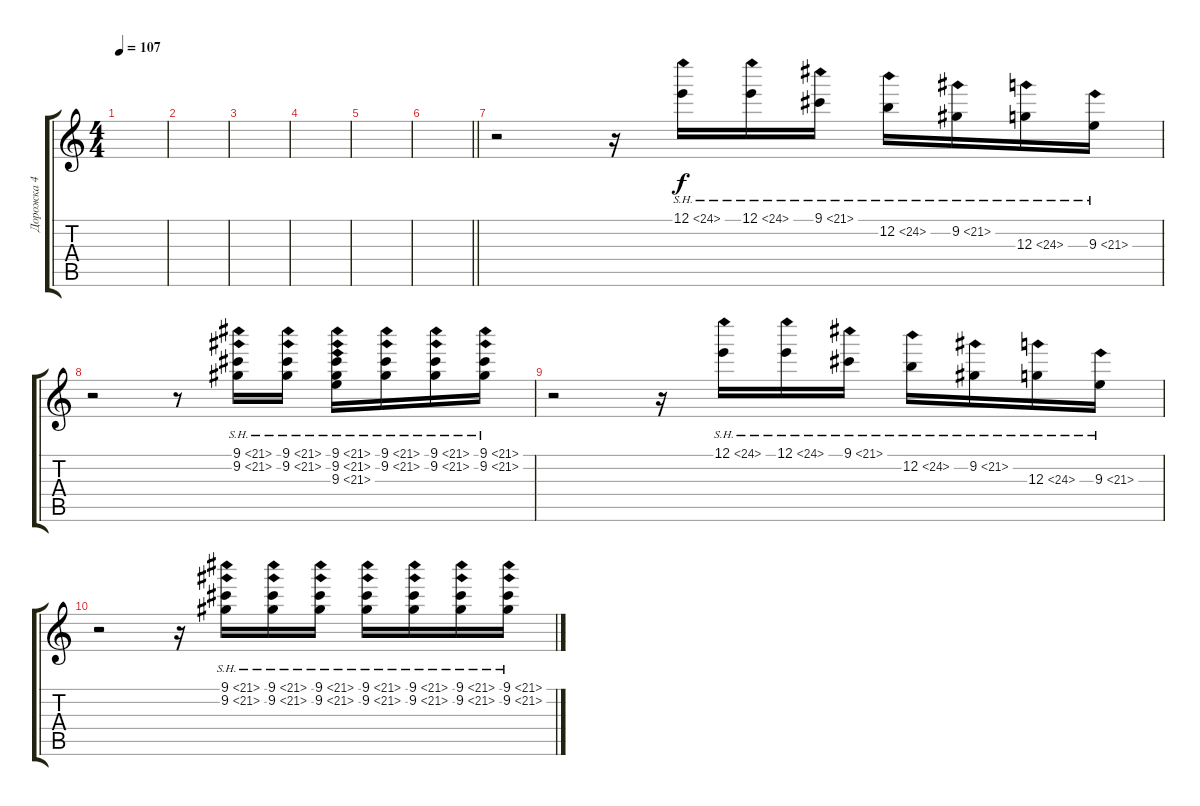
\track ("Дорожка 4" "Дорожка 4") {instrument distortionguitar}
\staff {score tabs}
\tuning (E4 B3 G3 Bb2 F2 C2) {hide}
\ts (4 4)
\tempo 107
\clef g2
\ks c
|
|
|
|
|
\barLineRight lightlight
|
r.2 r.16 12.1{sh 12}.16 12.1{sh 12}.16 9.1{sh 12}.16 12.2{sh 12}.16 9.2{sh 12}.16 12.3{sh 12}.16 9.3{sh 12}.16 |
r.2 r.8 (9.1{sh 12} 9.2{sh 12}).16 (9.1{sh 12} 9.2{sh 12}).16 (9.1{sh 12} 9.2{sh 12} 9.3{sh 12}).16 (9.1{sh 12} 9.2{sh 12}).16 (9.1{sh 12} 9.2{sh 12}).16 (9.1{sh 12} 9.2{sh 12}).16 |
r.2 r.16 12.1{sh 12}.16 12.1{sh 12}.16 9.1{sh 12}.16 12.2{sh 12}.16 9.2{sh 12}.16 12.3{sh 12}.16 9.3{sh 12}.16 |
r.2 r.16 (9.1{sh 12} 9.2{sh 12}).16 (9.1{sh 12} 9.2{sh 12}).16 (9.1{sh 12} 9.2{sh 12}).16 (9.1{sh 12} 9.2{sh 12}).16 (9.1{sh 12} 9.2{sh 12}).16 (9.1{sh 12} 9.2{sh 12}).16 (9.1{sh 12} 9.2{sh 12}).16
